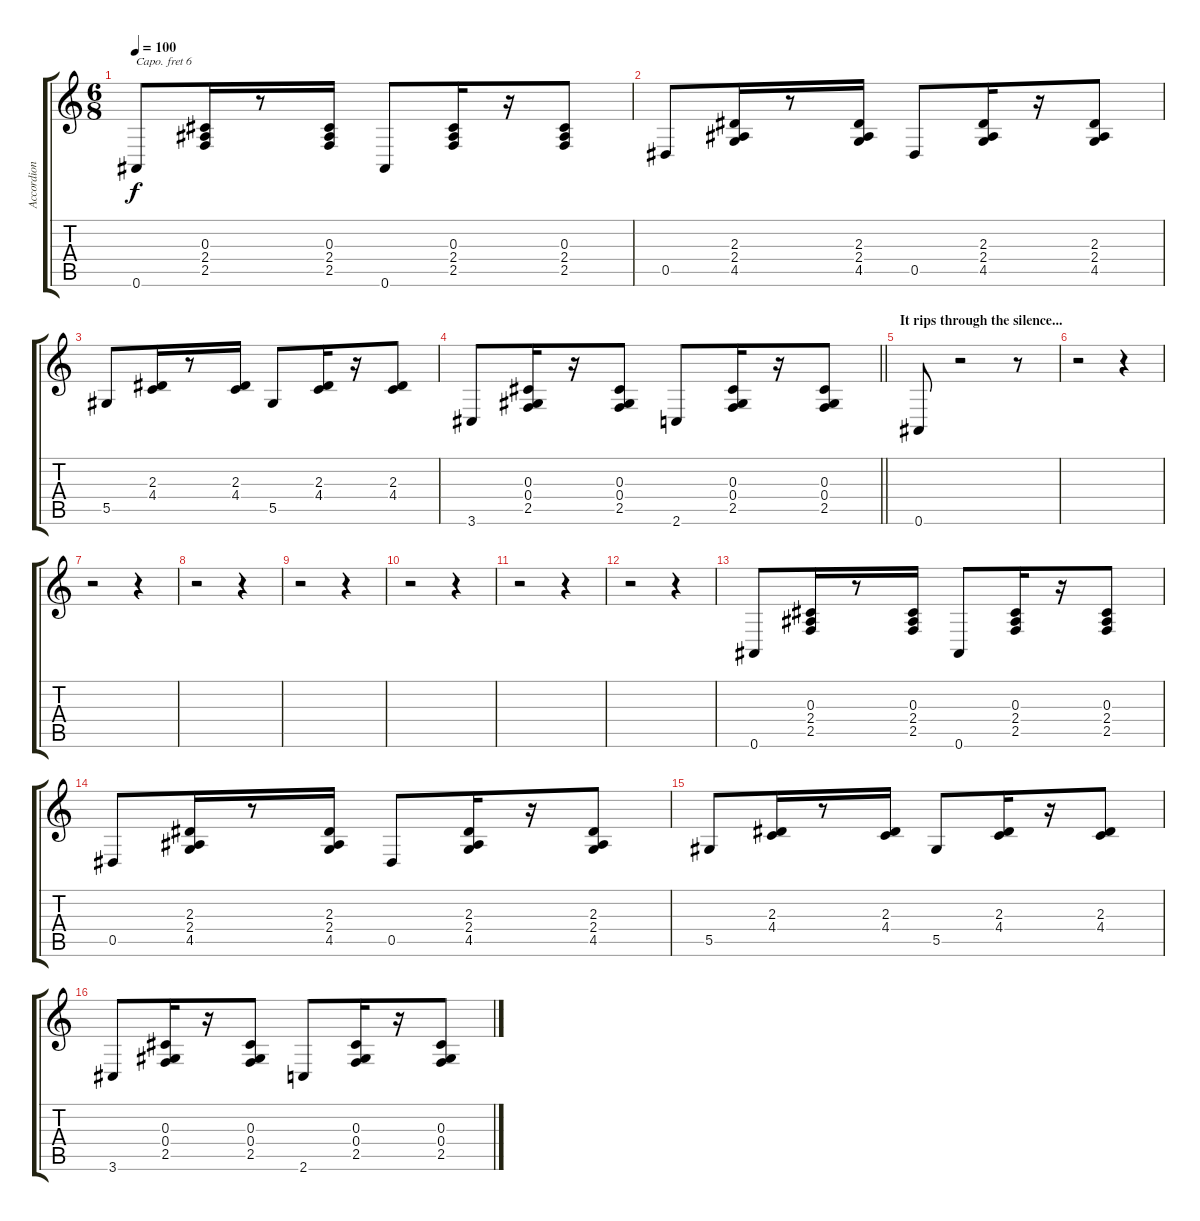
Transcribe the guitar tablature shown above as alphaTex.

\track ("Accordion" "Accordion") {instrument accordion}
\staff {score tabs}
\capo 6
\tuning (E4 B3 G3 D3 A2 E2) {hide}
\ts (6 8)
\tempo 100
\clef g2
\ks c
0.6.8{dy f} (0.3 2.4 2.5).16 r.8 (0.3 2.4 2.5).16 0.6.8 (0.3 2.4 2.5).16 r.16 (0.3 2.4 2.5).8 |
0.5.8 (2.3 2.4 4.5).16 r.8 (2.3 2.4 4.5).16 0.5.8 (2.3 2.4 4.5).16 r.16 (2.3 2.4 4.5).8 |
5.5.8 (2.3 4.4).16 r.8 (2.3 4.4).16 5.5.8 (2.3 4.4).16 r.16 (2.3 4.4).8 |
\barLineRight lightlight
3.6.8 (0.3 0.4 2.5).16 r.16 (0.3 0.4 2.5).8 2.6.8 (0.3 0.4 2.5).16 r.16 (0.3 0.4 2.5).8 |
\section ("" "It rips through the silence...")
0.6.8 r.2 r.8 |
r.2 r.4 |
r.2 r.4 |
r.2 r.4 |
r.2 r.4 |
r.2 r.4 |
r.2 r.4 |
r.2 r.4 |
0.6.8 (0.3 2.4 2.5).16 r.8 (0.3 2.4 2.5).16 0.6.8 (0.3 2.4 2.5).16 r.16 (0.3 2.4 2.5).8 |
0.5.8 (2.3 2.4 4.5).16 r.8 (2.3 2.4 4.5).16 0.5.8 (2.3 2.4 4.5).16 r.16 (2.3 2.4 4.5).8 |
5.5.8 (2.3 4.4).16 r.8 (2.3 4.4).16 5.5.8 (2.3 4.4).16 r.16 (2.3 4.4).8 |
3.6.8 (0.3 0.4 2.5).16 r.16 (0.3 0.4 2.5).8 2.6.8 (0.3 0.4 2.5).16 r.16 (0.3 0.4 2.5).8
